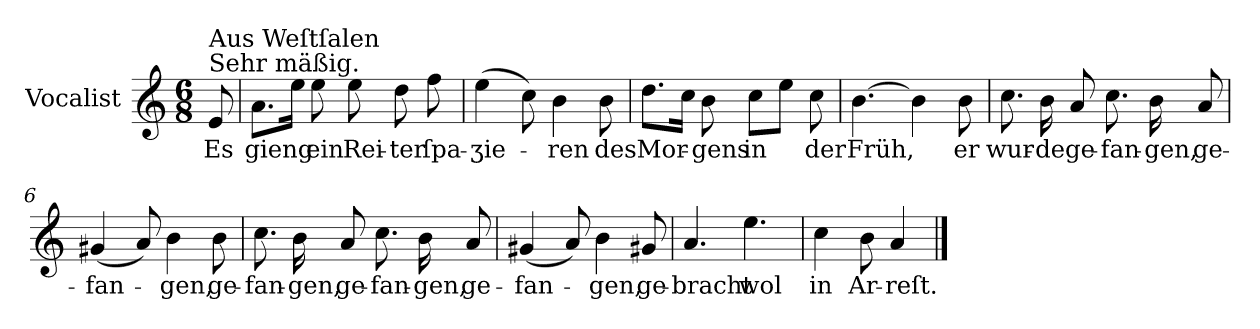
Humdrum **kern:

**kern	**text
*part1	*part1
*staff1	*staff1
*I"Vocalist	*
*k[]	*
*a:	*
*M6/8	*
=	=
!LO:TX:a:t=Sehr mäßig.	!
!LO:TX:a:t=Aus Weſtſalen	!
8e	Es
=1	=1
8.aL	gieng
16eeJk	.
8ee	ein
8ee	Rei-
8dd	-ter
8ff	ſpa-
=2	=2
(4ee	-ʒie-
8cc)	.
4b	-ren
8b	des
=3	=3
8.ddL	Mor-
16ccJk	.
8b	-gens
8ccL	in
8eeJ	.
8cc	der
=4	=4
[4.b	Früh,
4b]	.
8b	er
=5	=5
8.cc	wur-
16b	-de
8a	ge-
8.cc	-fan-
16b	-gen,
8a	ge-
=6	=6
(4g#X	-fan-
8a)	.
4b	-gen,
8b	ge-
=7	=7
8.cc	-fan-
16b	-gen,
8a	ge-
8.cc	-fan-
16b	-gen,
8a	ge-
=8	=8
(4g#X	-fan-
8a)	.
4b	-gen,
8g#X	ge-
=9	=9
4.a	-bracht
4.ee	wol
=10	=10
4cc	in
8b	Ar-
4a	-reſt.
==	==
*-	*-
